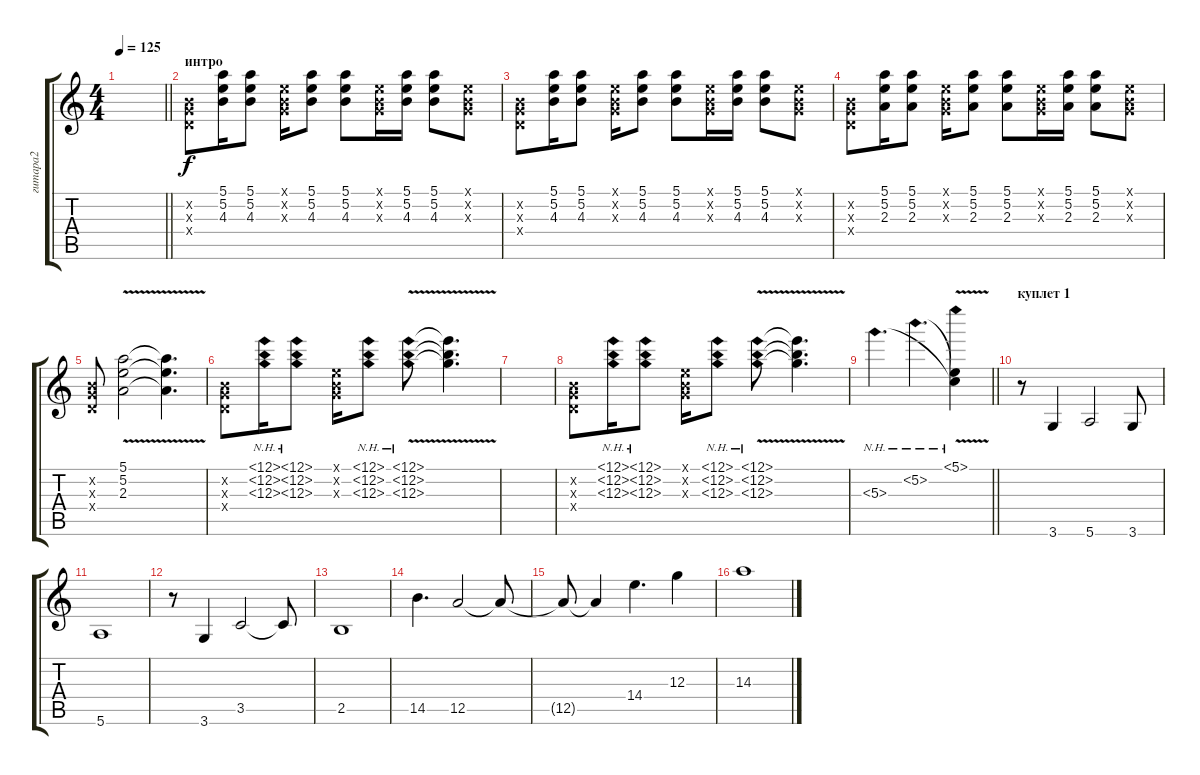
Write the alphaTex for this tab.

\track ("гитара2" "гитара2") {instrument electricguitarclean}
\staff {score tabs}
\tuning (E4 B3 G3 D3 A2 E2) {hide}
\ts (4 4)
\tempo 125
\clef g2
\barLineRight lightlight
\ks c
|
\section ("" "интро")
(0.2{x} 0.3{x} 0.4{x}).8 (5.1 5.2 4.3).16 (5.1 5.2 4.3).8 (0.1{x} 0.2{x} 0.3{x}).16 (5.1 5.2 4.3).8 (5.1 5.2 4.3).8 (0.1{x} 0.2{x} 0.3{x}).16 (5.1 5.2 4.3).16 (5.1 5.2 4.3).8 (0.1{x} 0.2{x} 0.3{x}).8 |
(0.2{x} 0.3{x} 0.4{x}).8 (5.1 5.2 4.3).16 (5.1 5.2 4.3).8 (0.1{x} 0.2{x} 0.3{x}).16 (5.1 5.2 4.3).8 (5.1 5.2 4.3).8 (0.1{x} 0.2{x} 0.3{x}).16 (5.1 5.2 4.3).16 (5.1 5.2 4.3).8 (0.1{x} 0.2{x} 0.3{x}).8 |
(0.2{x} 0.3{x} 0.4{x}).8 (5.1 5.2 2.3).16 (5.1 5.2 2.3).8 (0.1{x} 0.2{x} 0.3{x}).16 (5.1 5.2 2.3).8 (5.1 5.2 2.3).8 (0.1{x} 0.2{x} 0.3{x}).16 (5.1 5.2 2.3).16 (5.1 5.2 2.3).8 (0.1{x} 0.2{x} 0.3{x}).8 |
(0.2{x} 0.3{x} 0.4{x}).8 (5.1{v} 5.2{v} 2.3{v}).2 (5.1{v t} 5.2{v t} 2.3{v t}).4{d} |
(0.2{x} 0.3{x} 0.4{x}).8 (12.1{nh} 12.2{nh} 12.3{nh}).16 (12.1{nh} 12.2{nh} 12.3{nh}).8 (0.1{x} 0.2{x} 0.3{x}).16 (12.1{nh} 12.2{nh} 12.3{nh}).8 (12.1{nh v} 12.2{nh v} 12.3{nh v}).8 (12.1{t} 12.2{t} 12.3{t}).4{d} |
|
(0.2{x} 0.3{x} 0.4{x}).8 (12.1{nh} 12.2{nh} 12.3{nh}).16 (12.1{nh} 12.2{nh} 12.3{nh}).8 (0.1{x} 0.2{x} 0.3{x}).16 (12.1{nh} 12.2{nh} 12.3{nh}).8 (12.1{nh v} 12.2{nh v} 12.3{nh v}).8 (12.1{t} 12.2{t} 12.3{t}).4{d} |
\barLineRight lightlight
5.3{nh}.4{d} 5.2{nh}.4{d} (5.1{nh} 5.2{v t} 5.3{v t}).4 |
\section ("" "куплет 1")
r.8 3.6.4 5.6.2 3.6.8 |
5.6.1 |
r.8 3.6.4 3.5.2 3.5{t}.8 |
2.5.1 |
14.5.4{d} 12.5.2 12.5{t}.8 |
12.5{t}.8 12.5{t}.4 14.4.4{d} 12.3.4 |
14.3.1
